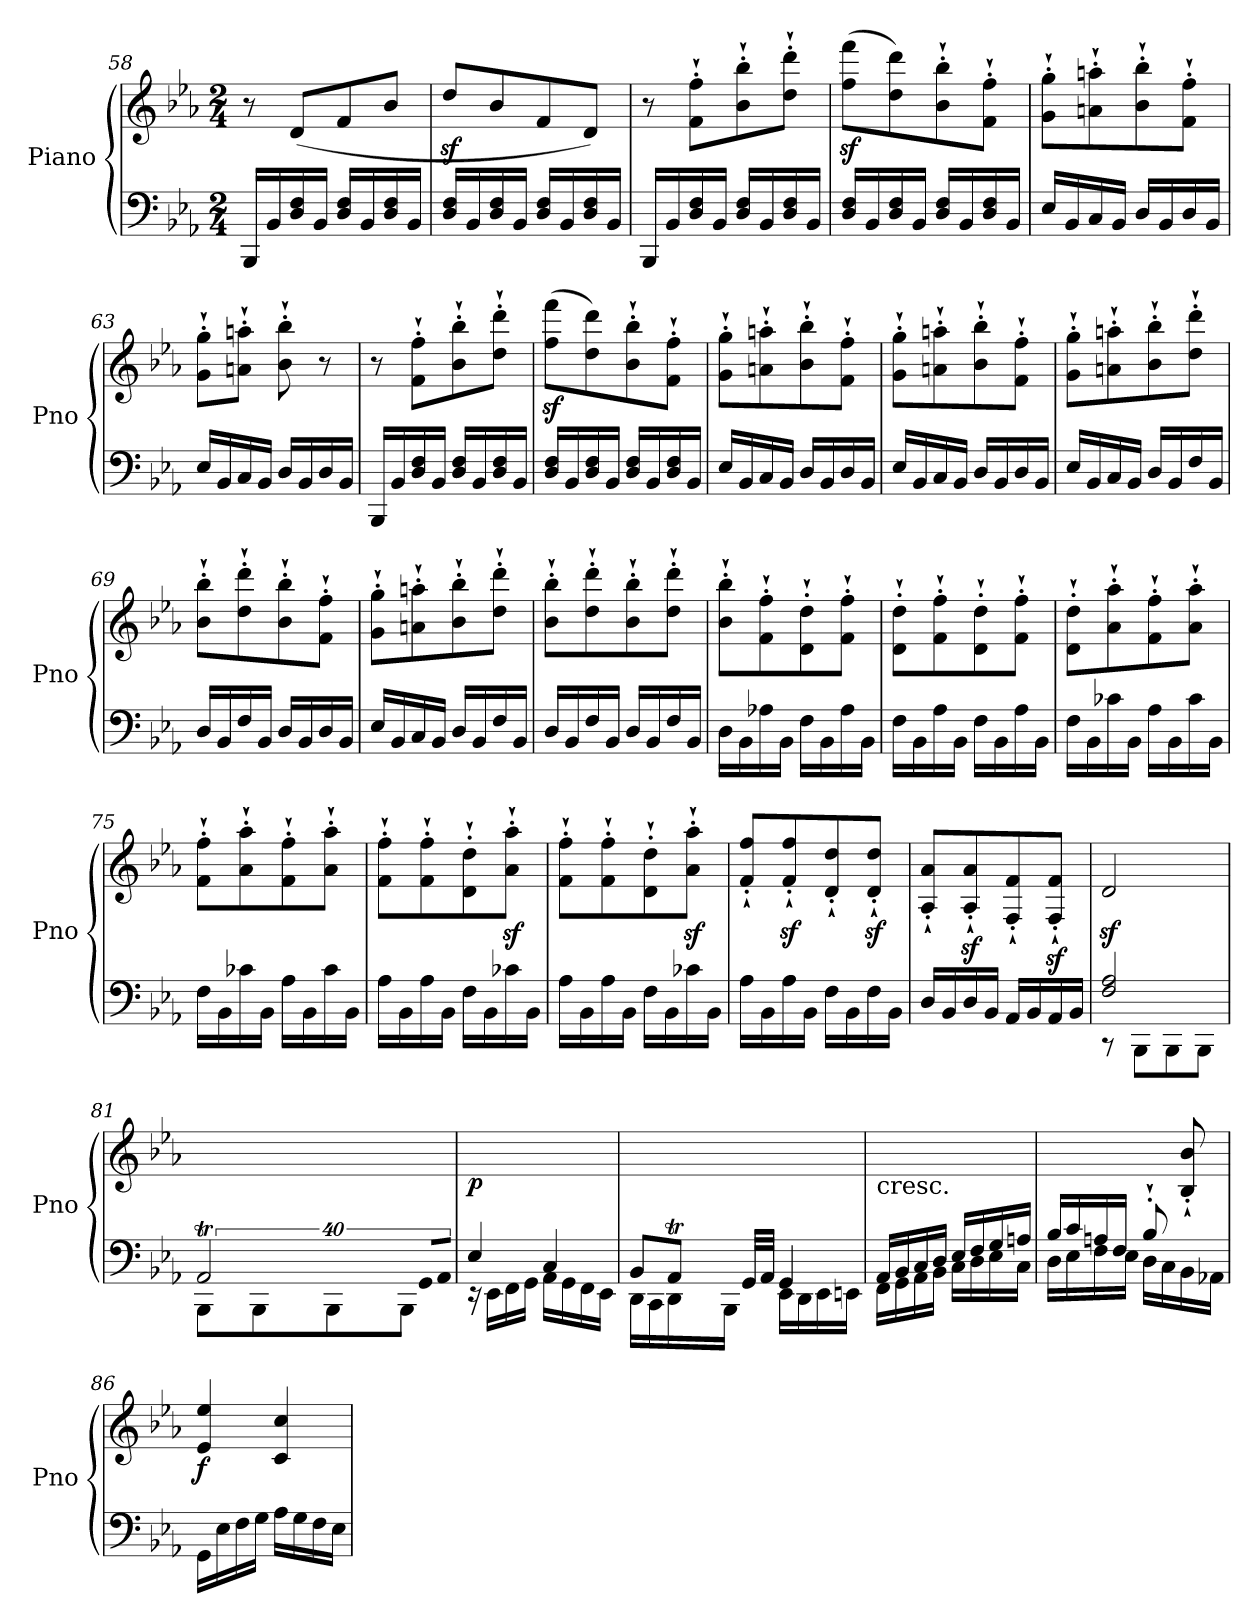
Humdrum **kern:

**kern	**kern	**dynam
*part1	*part1	*part1
*staff2	*staff1	*staff1/2
*I"Piano	*	*
*I'Pno	*	*
!!LO:LB:g=z
*clefF4	*clefG2	*
*k[b-e-a-]	*k[b-e-a-]	*
*E-:	*E-:	*
*M2/4	*M2/4	*
=58	=58	=58
16BBB-/LL	8r	.
16BB-/	.	.
16D/ 16F/	(8d/L	.
16BB-/JJ	.	.
16D/ 16F/LL	8f/	.
16BB-/	.	.
16D/ 16F/	8b-/J	.
16BB-/JJ	.	.
=59	=59	=59
16D/ 16F/LL	8ddz</L	.
16BB-/	.	.
16D/ 16F/	8b-/	.
16BB-/JJ	.	.
16D/ 16F/LL	8f/	.
16BB-/	.	.
16D/ 16F/	8d/J)	.
16BB-/JJ	.	.
=60	=60	=60
16BBB-/LL	8r	.
16BB-/	.	.
16D/ 16F/	8f\`' 8ff\`'L	.
16BB-/JJ	.	.
16D/ 16F/LL	8b-\`' 8bb-\`'	.
16BB-/	.	.
16D/ 16F/	8dd\`' 8ddd\`'J	.
16BB-/JJ	.	.
=61	=61	=61
16D/ 16F/LL	(8ff\z< 8fff\z<L	.
16BB-/	.	.
16D/ 16F/	8dd\ 8ddd\)	.
16BB-/JJ	.	.
16D/ 16F/LL	8b-\`' 8bb-\`'	.
16BB-/	.	.
16D/ 16F/	8f\`' 8ff\`'J	.
16BB-/JJ	.	.
=62	=62	=62
16E-/LL	8g\`' 8gg\`'L	.
16BB-/	.	.
16C/	8an\`' 8aan\`'	.
16BB-/JJ	.	.
16D/LL	8b-\`' 8bb-\`'	.
16BB-/	.	.
16D/	8f\`' 8ff\`'J	.
16BB-/JJ	.	.
=63	=63	=63
16E-/LL	8g\`' 8gg\`'L	.
16BB-/	.	.
16C/	8an\`' 8aan\`'J	.
16BB-/JJ	.	.
16D/LL	8b-\`' 8bb-\`'	.
16BB-/	.	.
16D/	8r	.
16BB-/JJ	.	.
!!LO:LB:g=z
=64	=64	=64
16BBB-/LL	8r	.
16BB-/	.	.
16D/ 16F/	8f\`' 8ff\`'L	.
16BB-/JJ	.	.
16D/ 16F/LL	8b-\`' 8bb-\`'	.
16BB-/	.	.
16D/ 16F/	8dd\`' 8ddd\`'J	.
16BB-/JJ	.	.
=65	=65	=65
16D/ 16F/LL	(8ff\z< 8fff\z<L	.
16BB-/	.	.
16D/ 16F/	8dd\ 8ddd\)	.
16BB-/JJ	.	.
16D/ 16F/LL	8b-\`' 8bb-\`'	.
16BB-/	.	.
16D/ 16F/	8f\`' 8ff\`'J	.
16BB-/JJ	.	.
=66	=66	=66
16E-/LL	8g\`' 8gg\`'L	.
16BB-/	.	.
16C/	8an\`' 8aan\`'	.
16BB-/JJ	.	.
16D/LL	8b-\`' 8bb-\`'	.
16BB-/	.	.
16D/	8f\`' 8ff\`'J	.
16BB-/JJ	.	.
=67	=67	=67
16E-/LL	8g\`' 8gg\`'L	.
16BB-/	.	.
16C/	8an\`' 8aan\`'	.
16BB-/JJ	.	.
16D/LL	8b-\`' 8bb-\`'	.
16BB-/	.	.
16D/	8f\`' 8ff\`'J	.
16BB-/JJ	.	.
=68	=68	=68
16E-/LL	8g\`' 8gg\`'L	.
16BB-/	.	.
16C/	8an\`' 8aan\`'	.
16BB-/JJ	.	.
16D/LL	8b-\`' 8bb-\`'	.
16BB-/	.	.
16F/	8dd\`' 8ddd\`'J	.
16BB-/JJ	.	.
!!LO:LB:g=z
=69	=69	=69
16D/LL	8b-\`' 8bb-\`'L	.
16BB-/	.	.
16F/	8dd\`' 8ddd\`'	.
16BB-/JJ	.	.
16D/LL	8b-\`' 8bb-\`'	.
16BB-/	.	.
16D/	8f\`' 8ff\`'J	.
16BB-/JJ	.	.
=70	=70	=70
16E-/LL	8g\`' 8gg\`'L	.
16BB-/	.	.
16C/	8an\`' 8aan\`'	.
16BB-/JJ	.	.
16D/LL	8b-\`' 8bb-\`'	.
16BB-/	.	.
16F/	8dd\`' 8ddd\`'J	.
16BB-/JJ	.	.
=71	=71	=71
16D/LL	8b-\`' 8bb-\`'L	.
16BB-/	.	.
16F/	8dd\`' 8ddd\`'	.
16BB-/JJ	.	.
16D/LL	8b-\`' 8bb-\`'	.
16BB-/	.	.
16F/	8dd\`' 8ddd\`'J	.
16BB-/JJ	.	.
=72	=72	=72
16D\LL	8b-\`' 8bb-\`'L	.
16BB-\	.	.
16A-X\	8f\`' 8ff\`'	.
16BB-\JJ	.	.
16F\LL	8d\`' 8dd\`'	.
16BB-\	.	.
16A-\	8f\`' 8ff\`'J	.
16BB-\JJ	.	.
=73	=73	=73
16F\LL	8d\`' 8dd\`'L	.
16BB-\	.	.
16A-\	8f\`' 8ff\`'	.
16BB-\JJ	.	.
16F\LL	8d\`' 8dd\`'	.
16BB-\	.	.
16A-\	8f\`' 8ff\`'J	.
16BB-\JJ	.	.
!!LO:LB:g=z
=74	=74	=74
16F\LL	8d\`' 8dd\`'L	.
16BB-\	.	.
16c-X\	8a-\`' 8aa-\`'	.
16BB-\JJ	.	.
16A-\LL	8f\`' 8ff\`'	.
16BB-\	.	.
16c-\	8a-\`' 8aa-\`'J	.
16BB-\JJ	.	.
=75	=75	=75
16F\LL	8f\`' 8ff\`'L	.
16BB-\	.	.
16c-X\	8a-\`' 8aa-\`'	.
16BB-\JJ	.	.
16A-\LL	8f\`' 8ff\`'	.
16BB-\	.	.
16c-\	8a-\`' 8aa-\`'J	.
16BB-\JJ	.	.
=76	=76	=76
16A-\LL	8f\`' 8ff\`'L	.
16BB-\	.	.
16A-\	8f\`' 8ff\`'	.
16BB-\JJ	.	.
16F\LL	8d\`' 8dd\`'	.
16BB-\	.	.
16c-X\	8a-\z<`' 8aa-\z<`'J	.
16BB-\JJ	.	.
=77	=77	=77
16A-\LL	8f\`' 8ff\`'L	.
16BB-\	.	.
16A-\	8f\`' 8ff\`'	.
16BB-\JJ	.	.
16F\LL	8d\`' 8dd\`'	.
16BB-\	.	.
16c-X\	8a-\z<`' 8aa-\z<`'J	.
16BB-\JJ	.	.
=78	=78	=78
16A-\LL	8f/`' 8ff/`'L	.
16BB-\	.	.
16A-\	8f/z<`' 8ff/z<`'	.
16BB-\JJ	.	.
16F\LL	8d/`' 8dd/`'	.
16BB-\	.	.
16F\	8d/z<`' 8dd/z<`'J	.
16BB-\JJ	.	.
!!LO:PB:g=z
=79	=79	=79
16D/LL	8A-/`' 8a-/`'L	.
16BB-/	.	.
16D/	8A-/z<`' 8a-/z<`'	.
16BB-/JJ	.	.
16AA-/LL	8F/`' 8f/`'	.
16BB-/	.	.
16AA-/	8F/z<`' 8f/z<`'J	.
16BB-/JJ	.	.
=80	=80	=80
*^	*	*
2F/ 2A-/	8rCC	2dz</	.
.	8BBB-\L	.	.
.	8BBB-\	.	.
.	8BBB-\J	.	.
=81	=81	=81	=81
*	*^	*	*
2AA-T/	640%29ryy	8BBB-\L	2ryy	.
*	*Xtuplet	*	*	*
!	!LO:N:vis=16	!	!	!
.	640%29BB-yy	.	.	.
!	!LO:N:vis=16	!	!	!
.	640%29AA-yy	.	.	.
.	.	8BBB-\	.	.
!	!LO:N:vis=16	!	!	!
.	640%29BB-yy	.	.	.
!	!LO:N:vis=16	!	!	!
.	640%29AA-yy	.	.	.
!	!LO:N:vis=16	!	!	!
.	640%29BB-yy	.	.	.
.	.	8BBB-\	.	.
!	!LO:N:vis=16	!	!	!
.	640%29AA-yy	.	.	.
!	!LO:N:vis=16	!	!	!
.	640%29BB-yy	.	.	.
!	!LO:N:vis=16	!	!	!
.	640%29AA-yy	.	.	.
.	.	8BBB-\J	.	.
!	!LO:N:vis=16	!	!	!
.	640%29GG/LL	.	.	.
!	!LO:N:vis=16	!	!	!
.	640%29AA-/JJ	.	.	.
.	640ryy	.	.	.
*	*v	*v	*	*
=82	=82	=82	=82
!	!	!	!LO:DY:b
4E-/	16rEE	2ryy	p
.	16EE-\LL	.	.
.	16FF\	.	.
.	16GG\JJ	.	.
4C/	16AA-\LL	.	.
.	16GG\	.	.
.	16FF\	.	.
.	16EE-\JJ	.	.
=83	=83	=83	=83
*	*^	*	*
8BB-/L	10.ryy	16DD\LL	2ryy	.
.	.	16CC\	.	.
8AA-T/J	.	16DD\	.	.
.	40BB-yy	.	.	.
.	40AA-yy	.	.	.
.	.	16BBB-\JJ	.	.
.	40GG/LL	.	.	.
.	40AA-/JJ	.	.	.
4GG/	4ryy	16EE-\LL	.	.
.	.	16DD\	.	.
.	.	16EE-\	.	.
.	.	16EEn\JJ	.	.
=84	=84	=84	=84	=84
!	!	!	!LO:TX:b:t=cresc.	!
*	*v	*v	*	*
16AA-/LL	16FF\LL	2ryy	.
16BB-/	16GG\	.	.
16C/	16AA-\	.	.
16D/JJ	16BB-\JJ	.	.
16E-/LL	16C\LL	.	.
16F/	16D\	.	.
16G/	16E-\	.	.
16An/JJ	16C\JJ	.	.
!!LO:LB:g=z
=85	=85	=85	=85
16B-/LL	16D\LL	4.ryy	.
16c/	16E-\	.	.
16An/	16F\	.	.
16F/JJ	16E-\JJ	.	.
8B-`'/	16D\LL	.	.
.	16C\	.	.
8ryy	16BB-\	8B-/`' 8b-/`'	.
.	16AA-X\JJ	.	.
=86	=86	=86	=86
!	!	!	!LO:DY:b
*v	*v	*	*
16GG\LL	4e-/ 4ee-/	f
16E-\	.	.
16F\	.	.
16G\JJ	.	.
16A-\LL	4c/ 4cc/	.
16G\	.	.
16F\	.	.
16E-\JJ	.	.
=	=	=
*-	*-	*-
